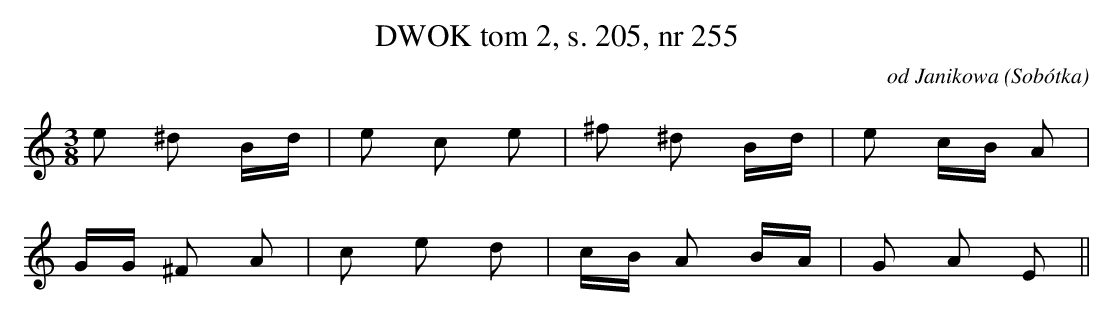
X:1
T:DWOK tom 2, s. 205, nr 255
O:od Janikowa (Sobótka)
L:1/16
M:3/8
K:C
e2 ^d2 Bd|e2 c2 e2|^f2 ^d2 Bd|e2 cB A2|
GG ^F2 A2|c2 e2 d2|cB A2 BA|G2 A2 E2||
